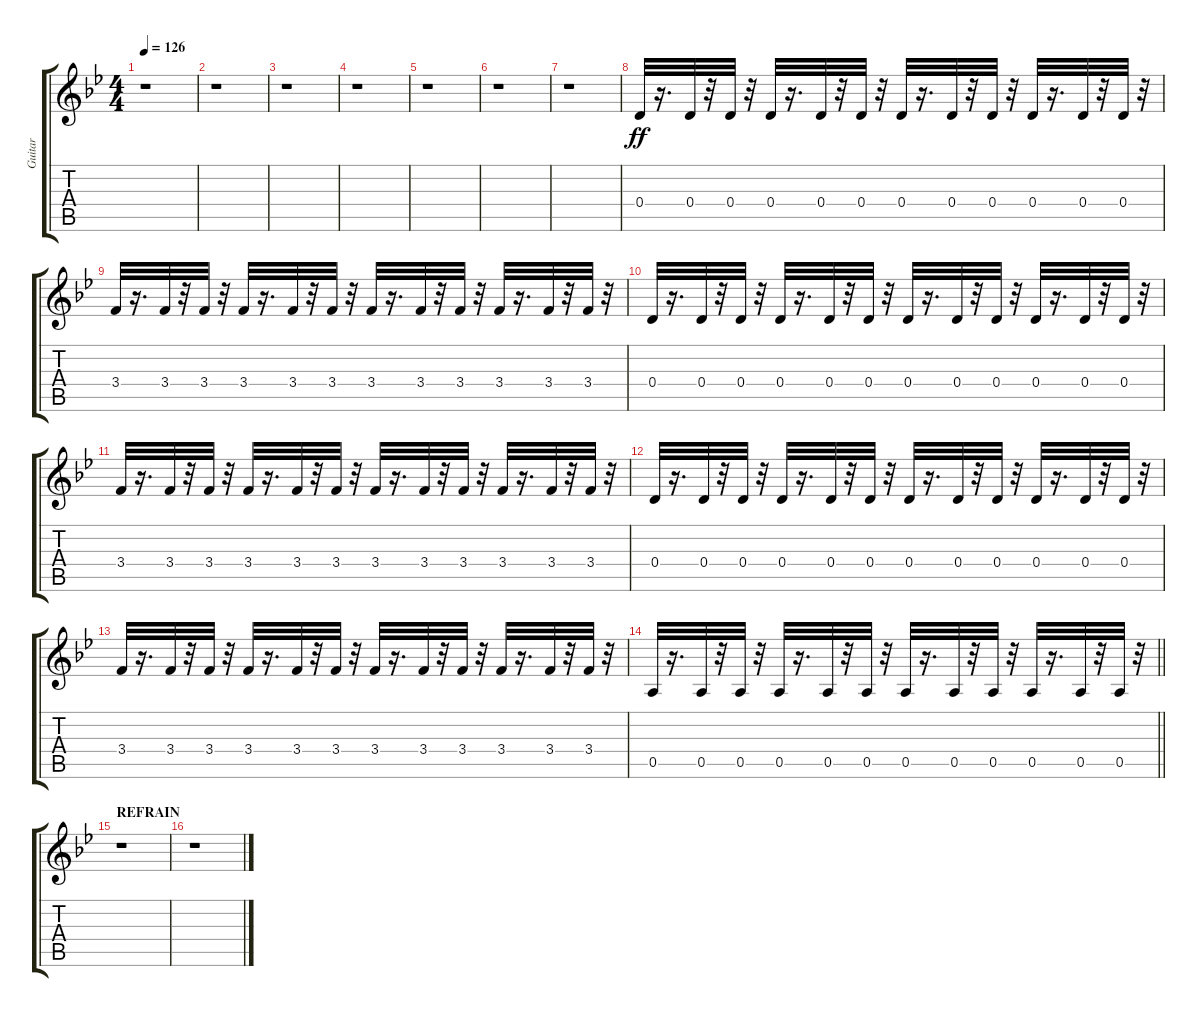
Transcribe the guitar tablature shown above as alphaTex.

\track ("Guitar" "Guitar") {instrument electricguitarmuted}
\staff {score tabs}
\tuning (E4 B3 G3 D3 A2 E2) {hide}
\ts (4 4)
\tempo 126
\clef g2
\ks bb
r.1{dy ff} |
r.1 |
r.1 |
r.1 |
r.1 |
r.1 |
r.1 |
0.4.32 r.16{d} 0.4.32 r.32 0.4.32 r.32 0.4.32 r.16{d} 0.4.32 r.32 0.4.32 r.32 0.4.32 r.16{d} 0.4.32 r.32 0.4.32 r.32 0.4.32 r.16{d} 0.4.32 r.32 0.4.32 r.32 |
3.4.32 r.16{d} 3.4.32 r.32 3.4.32 r.32 3.4.32 r.16{d} 3.4.32 r.32 3.4.32 r.32 3.4.32 r.16{d} 3.4.32 r.32 3.4.32 r.32 3.4.32 r.16{d} 3.4.32 r.32 3.4.32 r.32 |
0.4.32 r.16{d} 0.4.32 r.32 0.4.32 r.32 0.4.32 r.16{d} 0.4.32 r.32 0.4.32 r.32 0.4.32 r.16{d} 0.4.32 r.32 0.4.32 r.32 0.4.32 r.16{d} 0.4.32 r.32 0.4.32 r.32 |
3.4.32 r.16{d} 3.4.32 r.32 3.4.32 r.32 3.4.32 r.16{d} 3.4.32 r.32 3.4.32 r.32 3.4.32 r.16{d} 3.4.32 r.32 3.4.32 r.32 3.4.32 r.16{d} 3.4.32 r.32 3.4.32 r.32 |
0.4.32 r.16{d} 0.4.32 r.32 0.4.32 r.32 0.4.32 r.16{d} 0.4.32 r.32 0.4.32 r.32 0.4.32 r.16{d} 0.4.32 r.32 0.4.32 r.32 0.4.32 r.16{d} 0.4.32 r.32 0.4.32 r.32 |
3.4.32 r.16{d} 3.4.32 r.32 3.4.32 r.32 3.4.32 r.16{d} 3.4.32 r.32 3.4.32 r.32 3.4.32 r.16{d} 3.4.32 r.32 3.4.32 r.32 3.4.32 r.16{d} 3.4.32 r.32 3.4.32 r.32 |
\barLineRight lightlight
0.5.32 r.16{d} 0.5.32 r.32 0.5.32 r.32 0.5.32 r.16{d} 0.5.32 r.32 0.5.32 r.32 0.5.32 r.16{d} 0.5.32 r.32 0.5.32 r.32 0.5.32 r.16{d} 0.5.32 r.32 0.5.32 r.32 |
\section ("" "REFRAIN")
r.1 |
r.1
